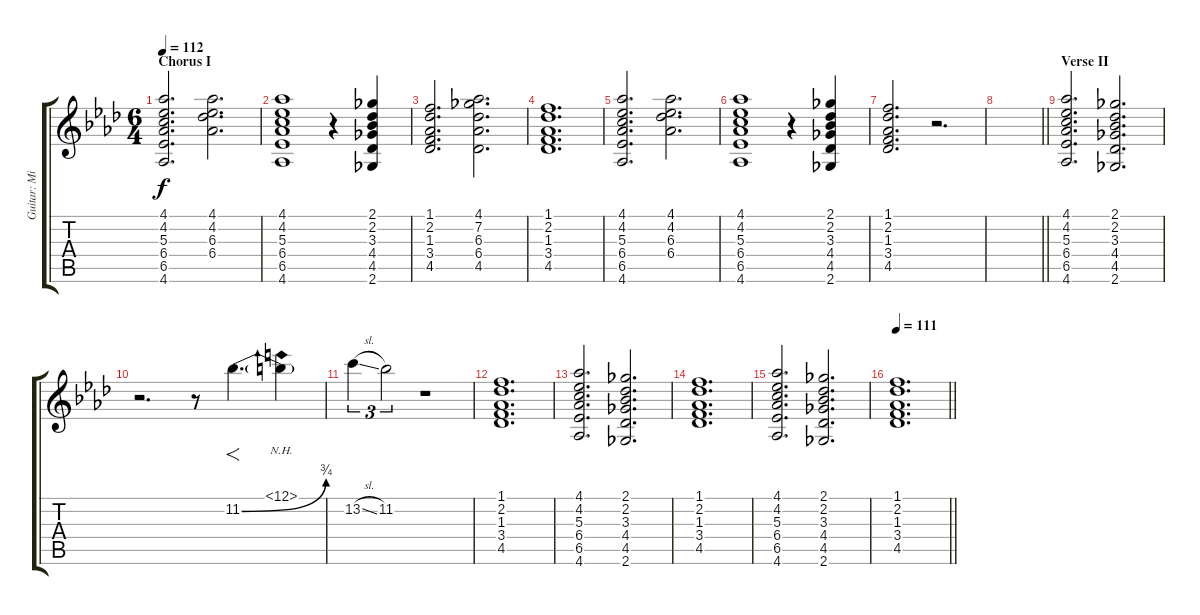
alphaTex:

\track ("Guitar: Mick" "Guitar: Mi") {instrument electricguitarjazz}
\staff {score tabs}
\tuning (E4 B3 G3 D3 A2 E2) {hide}
\ts (6 4)
\section ("" "Chorus I")
\tempo 112
\clef g2
\ks ab
(4.1 4.2 5.3 6.4 6.5 4.6).2{d dy f} (4.1 4.2 6.3 6.4).2{d} |
(4.1 4.2 5.3 6.4 6.5 4.6).1 r.4 (2.1 2.2 3.3 4.4 4.5 2.6).4 |
(1.1 2.2 1.3 3.4 4.5).2{d} (4.1 7.2 6.3 6.4 4.5).2{d} |
(1.1 2.2 1.3 3.4 4.5).1{d} |
(4.1 4.2 5.3 6.4 6.5 4.6).2{d} (4.1 4.2 6.3 6.4).2{d} |
(4.1 4.2 5.3 6.4 6.5 4.6).1 r.4 (2.1 2.2 3.3 4.4 4.5 2.6).4 |
(1.1 2.2 1.3 3.4 4.5).2{d} r.2{d} |
\barLineRight lightlight
|
\section ("" "Verse II")
(4.1 4.2 5.3 6.4 6.5 4.6).2{d} (2.1 2.2 3.3 4.4 4.5 2.6).2{d} |
r.2{d} r.8 11.2{be (bend 0 0 60 3)}.4{f d} (12.1{nh} 11.2{t}).4 |
13.2{sl}.4{tu (3 2)} 11.2.2{tu (3 2)} r.1 |
(1.1 2.2 1.3 3.4 4.5).1{d} |
(4.1 4.2 5.3 6.4 6.5 4.6).2{d} (2.1 2.2 3.3 4.4 4.5 2.6).2{d} |
(1.1 2.2 1.3 3.4 4.5).1{d} |
(4.1 4.2 5.3 6.4 6.5 4.6).2{d} (2.1 2.2 3.3 4.4 4.5 2.6).2{d} |
\tempo 111
\barLineRight lightlight
(1.1 2.2 1.3 3.4 4.5).1{d}
